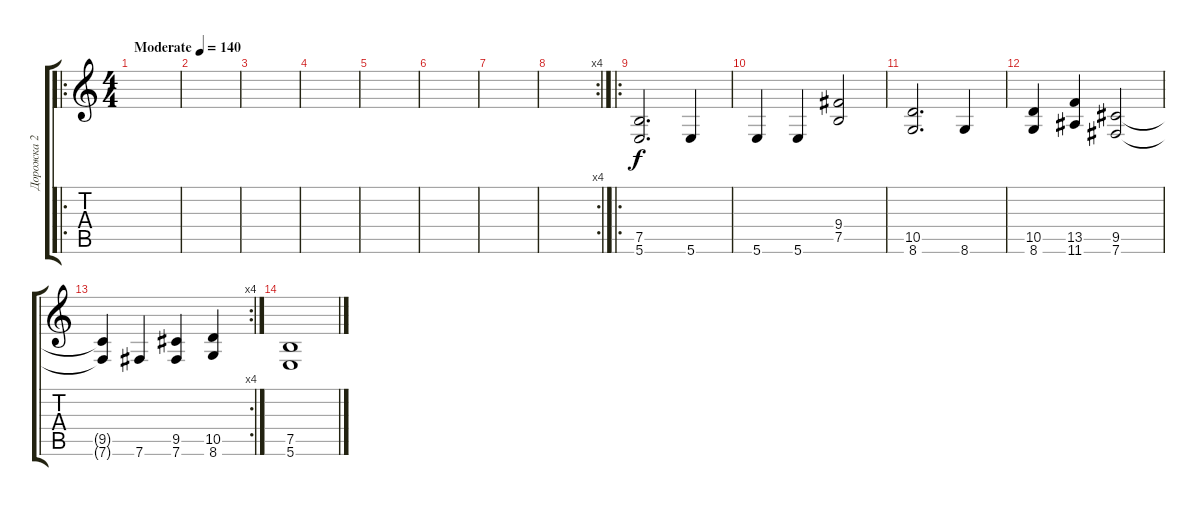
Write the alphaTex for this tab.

\track ("Дорожка 2" "Дорожка 2") {instrument distortionguitar}
\staff {score tabs}
\tuning (B3 Gb3 D3 A2 E2 B1) {hide}
\ro
\ts (4 4)
\tempo (140 "Moderate")
\clef g2
\ks c
|
|
|
|
|
|
|
\rc 4
|
\ro
(7.5 5.6).2{d} 5.6.4 |
5.6.4 5.6.4 (9.4 7.5).2 |
(10.5 8.6).2{d} 8.6.4 |
(10.5 8.6).4 (13.5 11.6).4 (9.5 7.6).2 |
\rc 4
(9.5{t} 7.6{t}).4 7.6.4 (9.5 7.6).4 (10.5 8.6).4 |
(7.5 5.6).1
